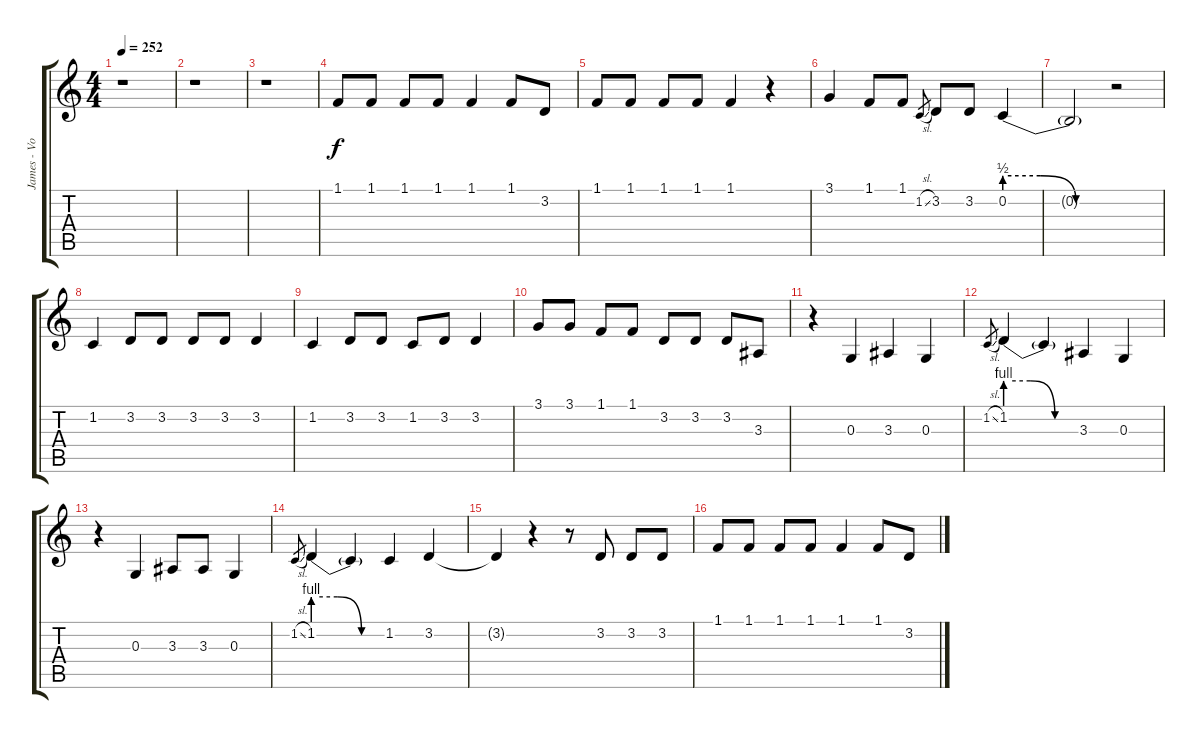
\track ("James - Voice" "James - Vo") {instrument lead2sawtooth}
\staff {score tabs}
\tuning (E4 B3 G3 D3 A2 E2) {hide}
\ts (4 4)
\tempo 252
\clef g2
\ks c
r.1{dy f} |
r.1 |
r.1 |
1.1.8 1.1.8 1.1.8 1.1.8 1.1.4 1.1.8 3.2.8 |
1.1.8 1.1.8 1.1.8 1.1.8 1.1.4 r.4 |
3.1.4 1.1.8 1.1.8 1.2{sl}.8{gr} 3.2.8 3.2.8 0.2{be (custom 0 2 20 2 40 0 60 0)}.4 |
0.2{t}.2 r.2 |
1.2.4 3.2.8 3.2.8 3.2.8 3.2.8 3.2.4 |
1.2.4 3.2.8 3.2.8 1.2.8 3.2.8 3.2.4 |
3.1.8 3.1.8 1.1.8 1.1.8 3.2.8 3.2.8 3.2.8 3.3.8 |
r.4 0.3.4 3.3.4 0.3.4 |
1.2{sl}.8{gr} 1.2{be (custom 0 4 20 4 40 0 60 0)}.4 1.2{t}.4 3.3.4 0.3.4 |
r.4 0.3.4 3.3.8 3.3.8 0.3.4 |
1.2{sl}.8{gr} 1.2{be (custom 0 4 20 4 40 0 60 0)}.4 1.2{t}.4 1.2.4 3.2.4 |
3.2{t}.4 r.4 r.8 3.2.8 3.2.8 3.2.8 |
1.1.8 1.1.8 1.1.8 1.1.8 1.1.4 1.1.8 3.2.8
